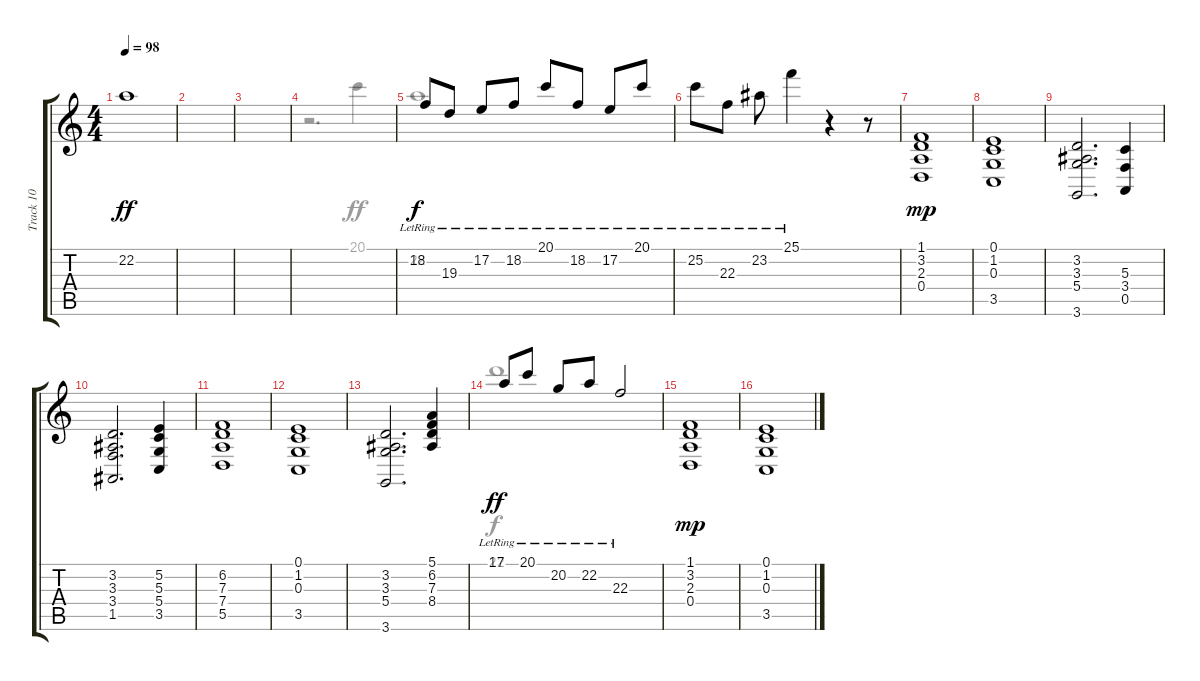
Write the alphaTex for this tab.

\track ("Track 10" "Track 10") {instrument synthstrings2}
\staff {score tabs}
\tuning (E4 B3 G3 D3 A2 E2) {hide}
\voice
\ts (4 4)
\tempo 98
\clef g2
\ks c
22.2.1{dy ff} |
|
|
|
18.2{lr}.8{dy f} 19.3{lr}.8 17.2{lr}.8 18.2{lr}.8 20.1{lr}.8 18.2{lr}.8 17.2{lr}.8 20.1{lr}.8 |
25.2{lr}.8 22.3{lr}.8 23.2{lr}.8 25.1{lr}.4 r.4 r.8 |
(1.1 3.2 2.3 0.4).1{dy mp instrument fx5brightness} |
(0.1 1.2 0.3 3.5).1 |
(3.2 3.3 5.4 3.6).2{d} (5.3 3.4 0.5).4 |
(3.2 3.3 3.4 1.5).2{d} (5.2 5.3 5.4 3.5).4 |
(6.2 7.3 7.4 5.5).1 |
(0.1 1.2 0.3 3.5).1 |
(3.2 3.3 5.4 3.6).2{d} (5.1 6.2 7.3 8.4).4 |
17.1{lr}.8{dy ff instrument synthstrings2} 20.1{lr}.8 20.2{lr}.8 22.2{lr}.8 22.3{lr}.2 |
(1.1 3.2 2.3 0.4).1{dy mp instrument fx5brightness} |
(0.1 1.2 0.3 3.5).1
\voice
\clef g2
\ottava regular
\simile none
\ks c
|
|
|
r.2{d} 20.1.4{dy ff} |
22.2.1 |
|
|
|
|
|
|
|
|
22.1.1{dy f} |
|
